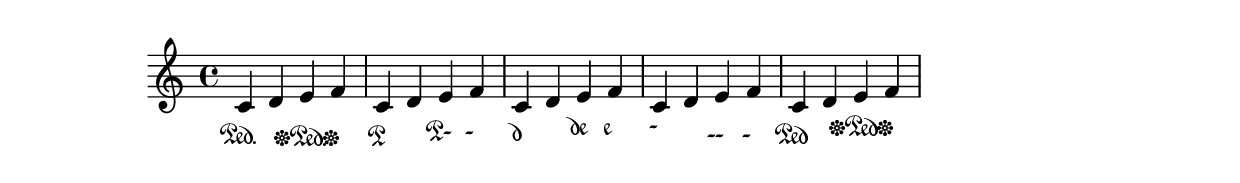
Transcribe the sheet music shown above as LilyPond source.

%% DO NOT EDIT this file manually; it is automatically
%% generated from LSR http://lsr.dsi.unimi.it
%% Make any changes in LSR itself, or in Documentation/snippets/new/ ,
%% and then run scripts/auxiliar/makelsr.py
%%
%% This file is in the public domain.
\version "2.14.2"

\header {
  lsrtags = "keyboards, tweaks-and-overrides"

%% Translation of GIT committish: 6977ddc9a3b63ea810eaecb864269c7d847ccf98
  texidoces = "
Se puede usar @code{Staff.pedalSustainStrings} para fijar el texto de
las indicaciones de pisar pedal y levantar pedal.  Observe que las
únicas cadenas válidas son las que están en la lista de glifos de
pedal: los valores que aparecen en este fragmento de código son una
relación exhaustiva.

"
  doctitlees = "Modificar el texto de las indicaciones de pedal"



  texidoc = "
@code{Staff.pedalSustainStrings} can be used to set the text used for
pedal down and up.  Note that the only valid strings are those found in
the list of pedal glyphs - the values used this snippet constitute an
exhaustive list.

"
  doctitle = "Changing the text for sustain markings"
} % begin verbatim


sustainNotes = { c4\sustainOn d e\sustainOff\sustainOn f\sustainOff }

\relative c' {
  \sustainNotes
  \set Staff.pedalSustainStrings = #'("P" "P-" "-")
  \sustainNotes
  \set Staff.pedalSustainStrings = #'("d" "de" "e")
  \sustainNotes
  \set Staff.pedalSustainStrings = #'("M" "M-" "-")
  \sustainNotes
  \set Staff.pedalSustainStrings = #'("Ped" "*Ped" "*")
  \sustainNotes
}
